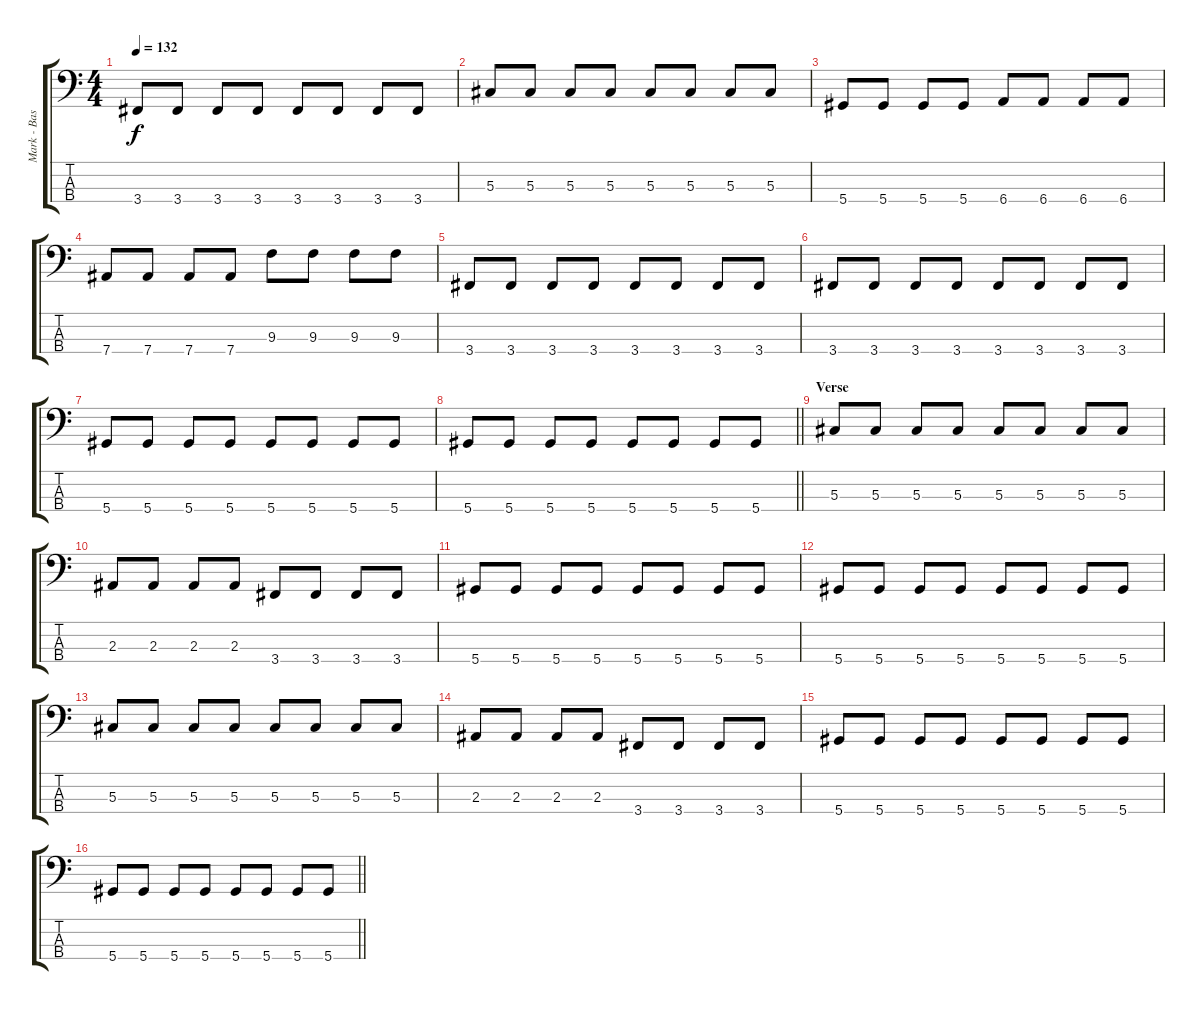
\track ("Mark - Bass" "Mark - Bas") {instrument electricbasspick}
\staff {score tabs}
\tuning (Gb2 Db2 Ab1 Eb1) {hide}
\ts (4 4)
\tempo 132
\clef f4
\ks c
3.4.8{dy f} 3.4.8 3.4.8 3.4.8 3.4.8 3.4.8 3.4.8 3.4.8 |
5.3.8 5.3.8 5.3.8 5.3.8 5.3.8 5.3.8 5.3.8 5.3.8 |
5.4.8 5.4.8 5.4.8 5.4.8 6.4.8 6.4.8 6.4.8 6.4.8 |
7.4.8 7.4.8 7.4.8 7.4.8 9.3.8 9.3.8 9.3.8 9.3.8 |
3.4.8 3.4.8 3.4.8 3.4.8 3.4.8 3.4.8 3.4.8 3.4.8 |
3.4.8 3.4.8 3.4.8 3.4.8 3.4.8 3.4.8 3.4.8 3.4.8 |
5.4.8 5.4.8 5.4.8 5.4.8 5.4.8 5.4.8 5.4.8 5.4.8 |
\barLineRight lightlight
5.4.8 5.4.8 5.4.8 5.4.8 5.4.8 5.4.8 5.4.8 5.4.8 |
\section ("" "Verse")
5.3.8 5.3.8 5.3.8 5.3.8 5.3.8 5.3.8 5.3.8 5.3.8 |
2.3.8 2.3.8 2.3.8 2.3.8 3.4.8 3.4.8 3.4.8 3.4.8 |
5.4.8 5.4.8 5.4.8 5.4.8 5.4.8 5.4.8 5.4.8 5.4.8 |
5.4.8 5.4.8 5.4.8 5.4.8 5.4.8 5.4.8 5.4.8 5.4.8 |
5.3.8 5.3.8 5.3.8 5.3.8 5.3.8 5.3.8 5.3.8 5.3.8 |
2.3.8 2.3.8 2.3.8 2.3.8 3.4.8 3.4.8 3.4.8 3.4.8 |
5.4.8 5.4.8 5.4.8 5.4.8 5.4.8 5.4.8 5.4.8 5.4.8 |
\barLineRight lightlight
5.4.8 5.4.8 5.4.8 5.4.8 5.4.8 5.4.8 5.4.8 5.4.8
